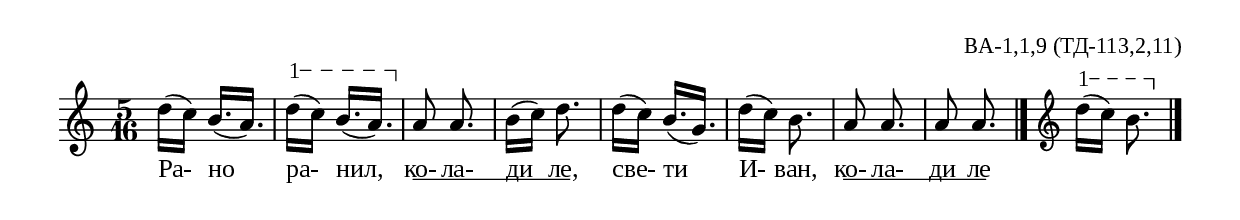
%{
ba_001_1_09
td_113_2_11
%}

\include "td-preamble.ly"

\score {
\relative c'' {
%\tempo 8 = 152
\time 5/16
d16[( c]) b16.[( a]) | 
\varA
d16\startTextSpan[( c]) b16.[( a\stopTextSpan]) | 
a8 a8.\noBeam b16[( c]) d8. |
d16[( c]) b16.[( g]) | d'16[( c]) b8. | a8 a8.\noBeam | a8 a8.\noBeam 
\bar "|." 
\endmmm
\varA
d16\startTextSpan[( c]) b8.\stopTextSpan\noBeam 
\bar "|." 
}
\addlyrics { Ра- но ра- нил, 
ко- \startTextSpan ла- ди ле, \stopTextSpan
све- ти И- ван, 
ко- \startTextSpan ла- ди ле \stopTextSpan }
%
\layout {
  indent = #0
  line-width = 190\mm
  ragged-right=##f
\context {
      \Lyrics
      \consists "Text_spanner_engraver"
      \override TextSpanner #'direction = #DOWN
      \override TextSpanner #'style = #'line    
      \override TextSpanner #'outside-staff-priority = ##f
      \override TextSpanner #'padding = #0.2 % sets the distance of the line from the lyrics
      \override TextSpanner #'bound-details =
      #`((left . ((Y . 0)
                  (padding . 0)
                  (attach-dir . ,LEFT)))
         (left-broken . ((end-on-note . #t)))
         (right . ((Y . 0)
                   (padding . 0)
                   (attach-dir . ,RIGHT))))
    }

}
%
\midi { 
	\context {
		\Score tempoWholesPerMinute = #(ly:make-moment 152 8)
		}
	}
}
%
\header{
  opus = "ВА-1,1,9 (ТД-113,2,11)"
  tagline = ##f
}


